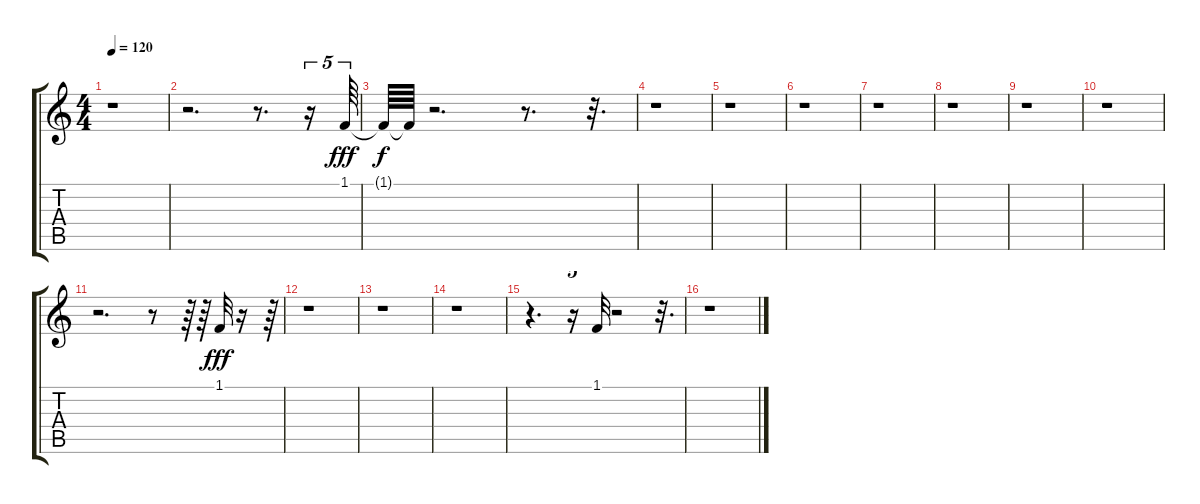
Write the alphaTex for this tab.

\track "" {instrument helicopter}
\staff {score tabs}
\tuning (E4 B3 G3 D3 A2 E2) {hide}
\ts (4 4)
\tempo 120
\clef g2
\ks c
r.1{dy fff} |
r.2{d} r.8{d} r.16{tu (5 4)} 1.1.64{tu (5 4)} |
1.1{t}.64{dy f} 1.1{t}.64 r.2{d} r.8{d} r.32{d} |
r.1 |
r.1 |
r.1 |
r.1 |
r.1 |
r.1 |
r.1 |
r.2{d} r.8 r.64 r.64 1.1.32{dy fff} r.16 r.64{tu (5 4)} |
r.1 |
r.1 |
r.1 |
r.4{d} r.16{tu (5 4)} 1.1.32 r.2 r.32{d} |
r.1
